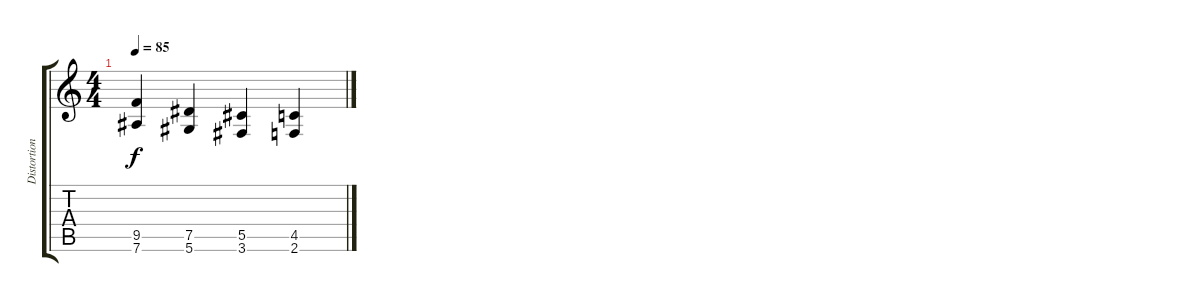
\track ("Distortion G" "Distortion") {instrument overdrivenguitar}
\staff {score tabs}
\tuning (Eb4 Bb3 Gb3 Db3 Ab2 Eb2) {hide}
\ts (4 4)
\tempo 85
\clef g2
\ks c
(9.5 7.6).4{dy f} (7.5 5.6).4 (5.5 3.6).4 (4.5 2.6).4
